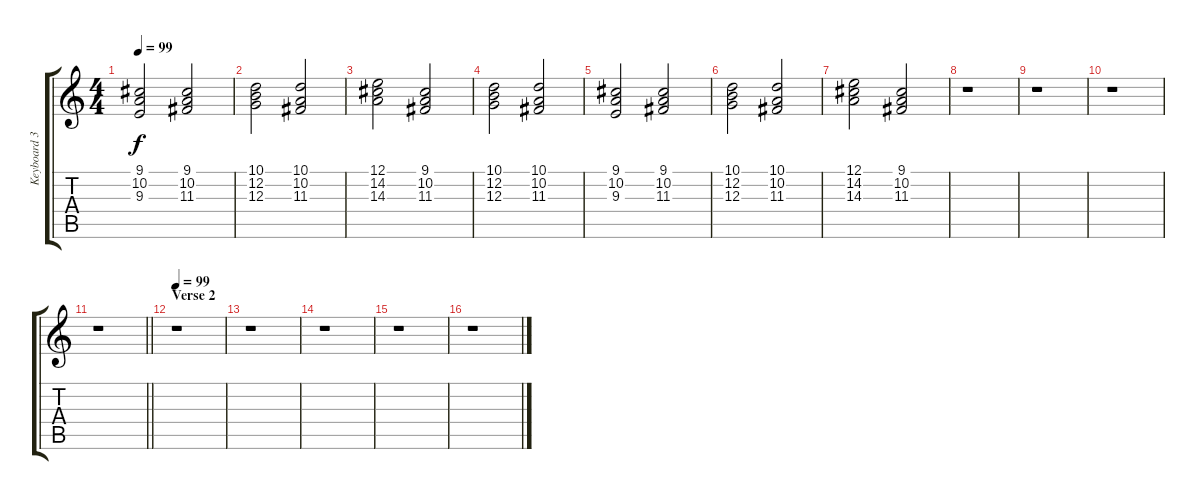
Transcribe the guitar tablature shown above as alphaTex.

\track ("Keyboard 3" "Keyboard 3") {instrument synthbrass1}
\staff {score tabs}
\tuning (E4 B3 G3 D3 A2 E2) {hide}
\ts (4 4)
\tempo 99
\clef g2
\ks c
(9.1 10.2 9.3).2{dy f} (9.1 10.2 11.3).2 |
(10.1 12.2 12.3).2 (10.1 10.2 11.3).2 |
(12.1 14.2 14.3).2 (9.1 10.2 11.3).2 |
(10.1 12.2 12.3).2 (10.1 10.2 11.3).2 |
(9.1 10.2 9.3).2 (9.1 10.2 11.3).2 |
(10.1 12.2 12.3).2 (10.1 10.2 11.3).2 |
(12.1 14.2 14.3).2 (9.1 10.2 11.3).2 |
r.1 |
r.1 |
r.1 |
\barLineRight lightlight
r.1 |
\section ("" "Verse 2")
\tempo 99
r.1 |
r.1 |
r.1 |
r.1 |
r.1
